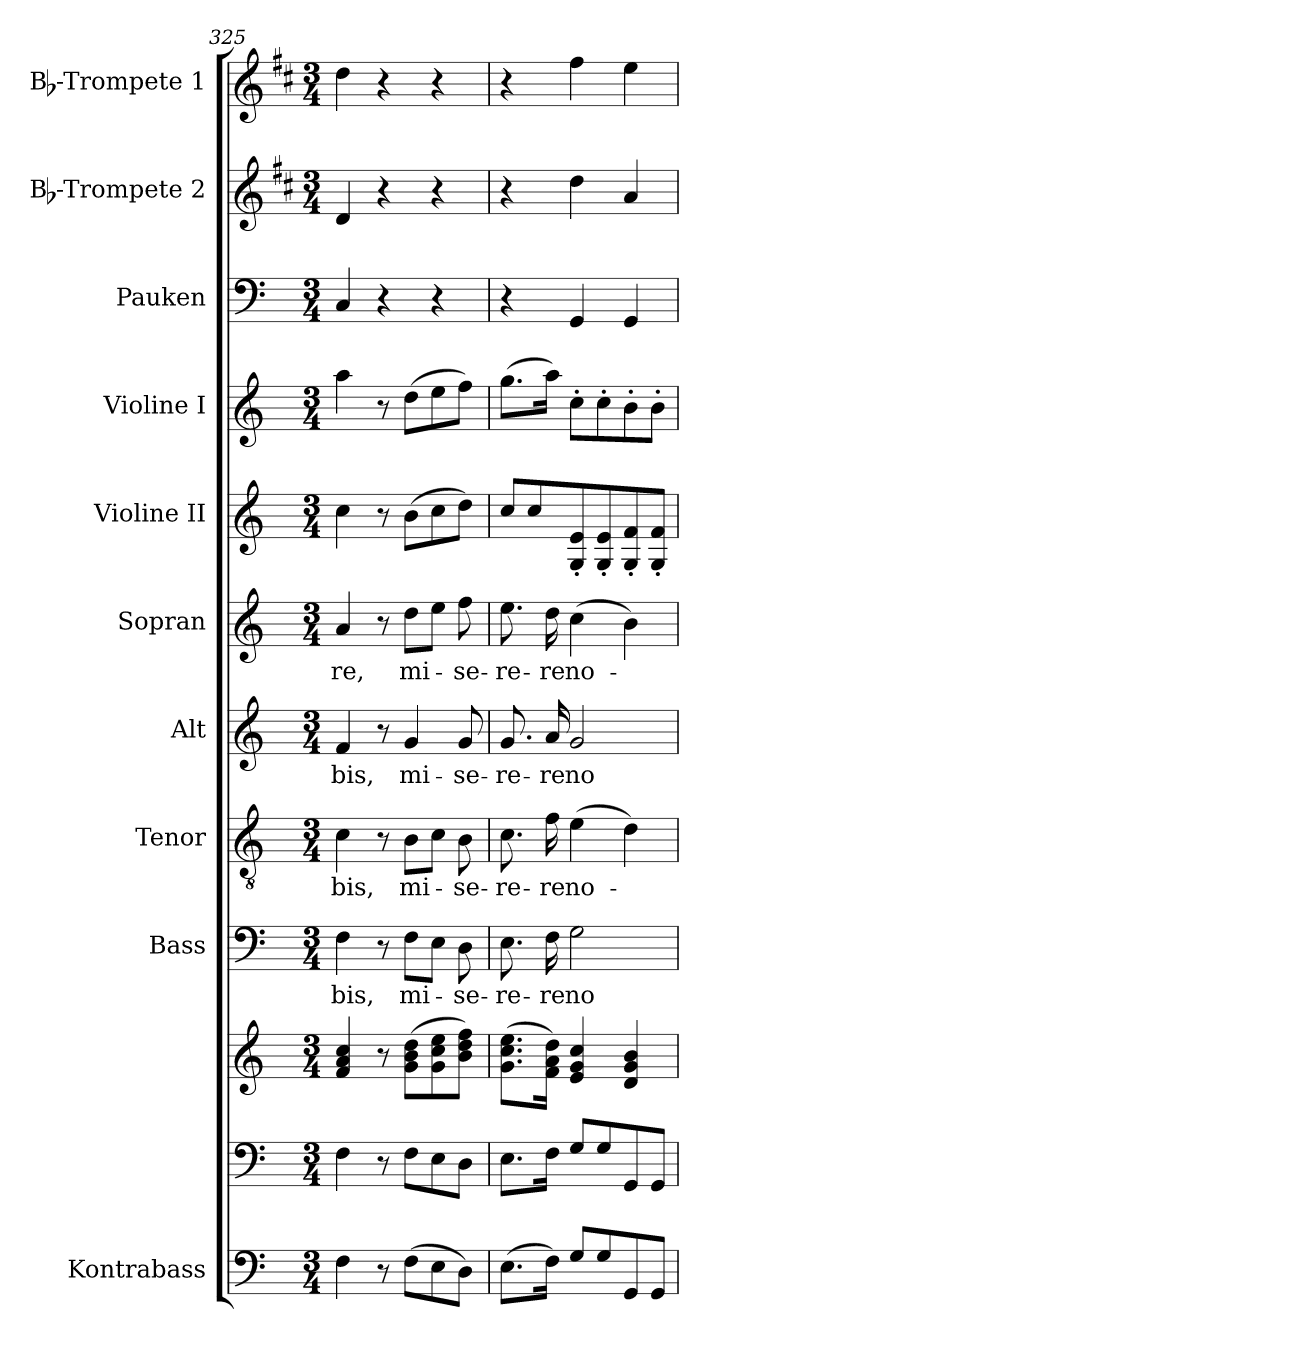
**kern	**kern	**kern	**kern	**text	**kern	**text	**kern	**text	**kern	**text	**kern	**kern	**kern	**kern	**kern
*part11	*part10	*part10	*part9	*part9	*part8	*part8	*part7	*part7	*part6	*part6	*part5	*part4	*part3	*part2	*part1
*staff12	*staff11	*staff10	*staff9	*staff9	*staff8	*staff8	*staff7	*staff7	*staff6	*staff6	*staff5	*staff4	*staff3	*staff2	*staff1
*I"Kontrabass	*	*	*I"Bass	*	*I"Tenor	*	*I"Alt	*	*I"Sopran	*	*I"Violine II	*I"Violine I	*I"Pauken	*I"Bb-Trompete 2	*I"Bb-Trompete 1
*I'Kb.	*	*	*I'B.	*	*I'T.	*	*I'A.	*	*I'S.	*	*I'Vl. II	*I'Vl. I	*I'Pk.	*I'Bb Trp. 2	*I'Bb Trp. 1
*clefF4	*clefF4	*clefG2	*clefF4	*	*clefGv2	*	*clefG2	*	*clefG2	*	*clefG2	*clefG2	*clefF4	*clefG2	*clefG2
*ITrd7c12	*	*	*	*	*	*	*	*	*	*	*	*	*	*ITrd1c2	*ITrd1c2
*k[]	*k[]	*k[]	*k[]	*	*k[]	*	*k[]	*	*k[]	*	*k[]	*k[]	*k[]	*k[]	*k[]
*C:	*C:	*C:	*C:	*	*C:	*	*C:	*	*C:	*	*C:	*C:	*C:	*C:	*C:
*M3/4	*M3/4	*M3/4	*M3/4	*	*M3/4	*	*M3/4	*	*M3/4	*	*M3/4	*M3/4	*M3/4	*M3/4	*M3/4
=325	=325	=325	=325	=325	=325	=325	=325	=325	=325	=325	=325	=325	=325	=325	=325
!	!	!	!	!LO:LY:b	!	!LO:LY:b	!	!LO:LY:b	!	!LO:LY:b	!	!	!	!	!
4FF\	4F\	4f/ 4a/ 4cc/	4F\	-bis,	4c\	-bis,	4f/	-bis,	4a/	-re,	4cc\	4aa\	4C/	4c/	4cc\
8r	8r	8r	8r	.	8r	.	8r	.	8r	.	8r	8r	4r	4r	4r
!	!	!	!	!LO:LY:b	!	!LO:LY:b	!	!LO:LY:b	!	!LO:LY:b	!	!	!	!	!
(>8FF\L	8F\L	(>8g\ 8b\ 8dd\L	8F\L	mi-	8B\L	mi-	4g/	mi-	8dd\L	mi-	(>8b\L	(>8dd\L	.	.	.
8EE\	8E\	8g\ 8cc\ 8ee\	8E\J	.	8c\J	.	.	.	8ee\J	.	8cc\	8ee\	4r	4r	4r
!	!	!	!	!LO:LY:b	!	!LO:LY:b	!	!LO:LY:b	!	!LO:LY:b	!	!	!	!	!
8DD\J)	8D\J	8b\ 8dd\ 8ff\J)	8D\	-se-	8B\	-se-	8g/	-se-	8ff\	-se-	8dd\J)	8ff\J)	.	.	.
=326	=326	=326	=326	=326	=326	=326	=326	=326	=326	=326	=326	=326	=326	=326	=326
!	!	!	!	!LO:LY:b	!	!LO:LY:b	!	!LO:LY:b	!	!LO:LY:b	!	!	!	!	!
(>8.EE\L	8.E\L	(>8.g\ 8.cc\ 8.ee\L	8.E\	-re-	8.c\	-re-	8.g/	-re-	8.ee\	-re-	8cc/L	(>8.gg\L	4r	4r	4r
.	.	.	.	.	.	.	.	.	.	.	8cc/	.	.	.	.
!	!	!	!	!LO:LY:b	!	!LO:LY:b	!	!LO:LY:b	!	!LO:LY:b	!	!	!	!	!
16FF\Jk)	16F\Jk	16f\ 16a\ 16dd\Jk)	16F\	-re	16f\	-re	16a/	-re	16dd\	-re	.	16aa\Jk)	.	.	.
!	!	!	!	!LO:LY:b	!	!LO:LY:b	!	!LO:LY:b	!	!LO:LY:b	!	!	!	!	!
8GG/L	8G/L	4e/ 4g/ 4cc/	2G\	no-	(>4e\	no-	2g/	no-	(>4cc\	no-	8G/'< 8e/'<	8cc'>\L	4GG/	4cc\	4ee\
8GG/	8G/	.	.	.	.	.	.	.	.	.	8G/'< 8e/'<	8cc'>\	.	.	.
8GGG/	8GG/	4d/ 4g/ 4b/	.	.	4d\)	.	.	.	4b\)	.	8G/'< 8f/'<	8b'>\	4GG/	4g/	4dd\
8GGG/J	8GG/J	.	.	.	.	.	.	.	.	.	8G/'< 8f/'<J	8b'>\J	.	.	.
=	=	=	=	=	=	=	=	=	=	=	=	=	=	=	=
*-	*-	*-	*-	*-	*-	*-	*-	*-	*-	*-	*-	*-	*-	*-	*-
